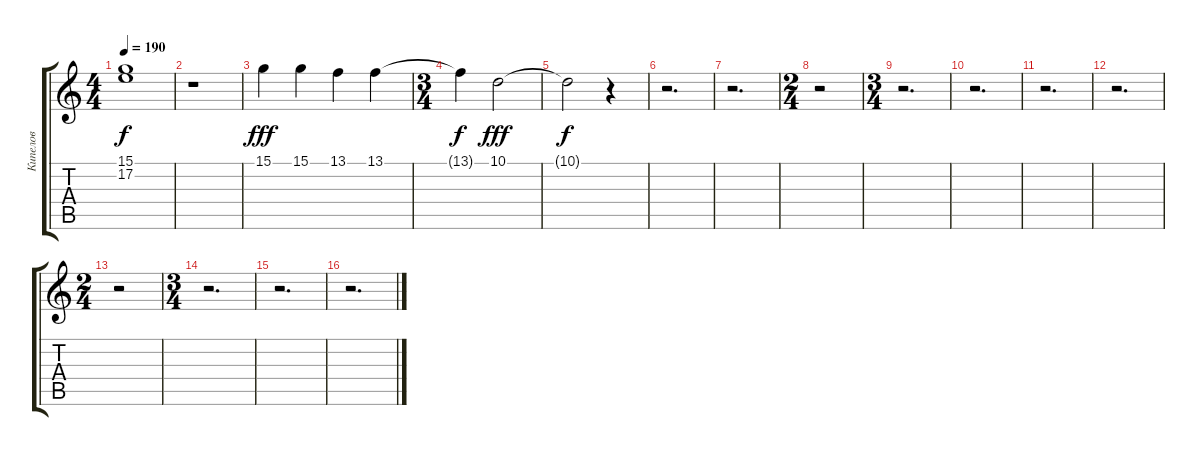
\track ("Кипелов" "Кипелов") {instrument violin}
\staff {score tabs}
\tuning (E4 B3 G3 D3 A2 E2) {hide}
\ts (4 4)
\tempo 190
\clef g2
\ks c
(15.1{t} 17.2{t}).1{dy f} |
r.1 |
15.1.4{dy fff} 15.1.4 13.1.4 13.1.4 |
\ts (3 4)
13.1{t}.4{dy f} 10.1.2{dy fff} |
10.1{t}.2{dy f} r.4 |
r.2{d} |
r.2{d} |
\ts (2 4)
r.2 |
\ts (3 4)
r.2{d} |
r.2{d} |
r.2{d} |
r.2{d} |
\ts (2 4)
r.2 |
\ts (3 4)
r.2{d} |
r.2{d} |
r.2{d}
